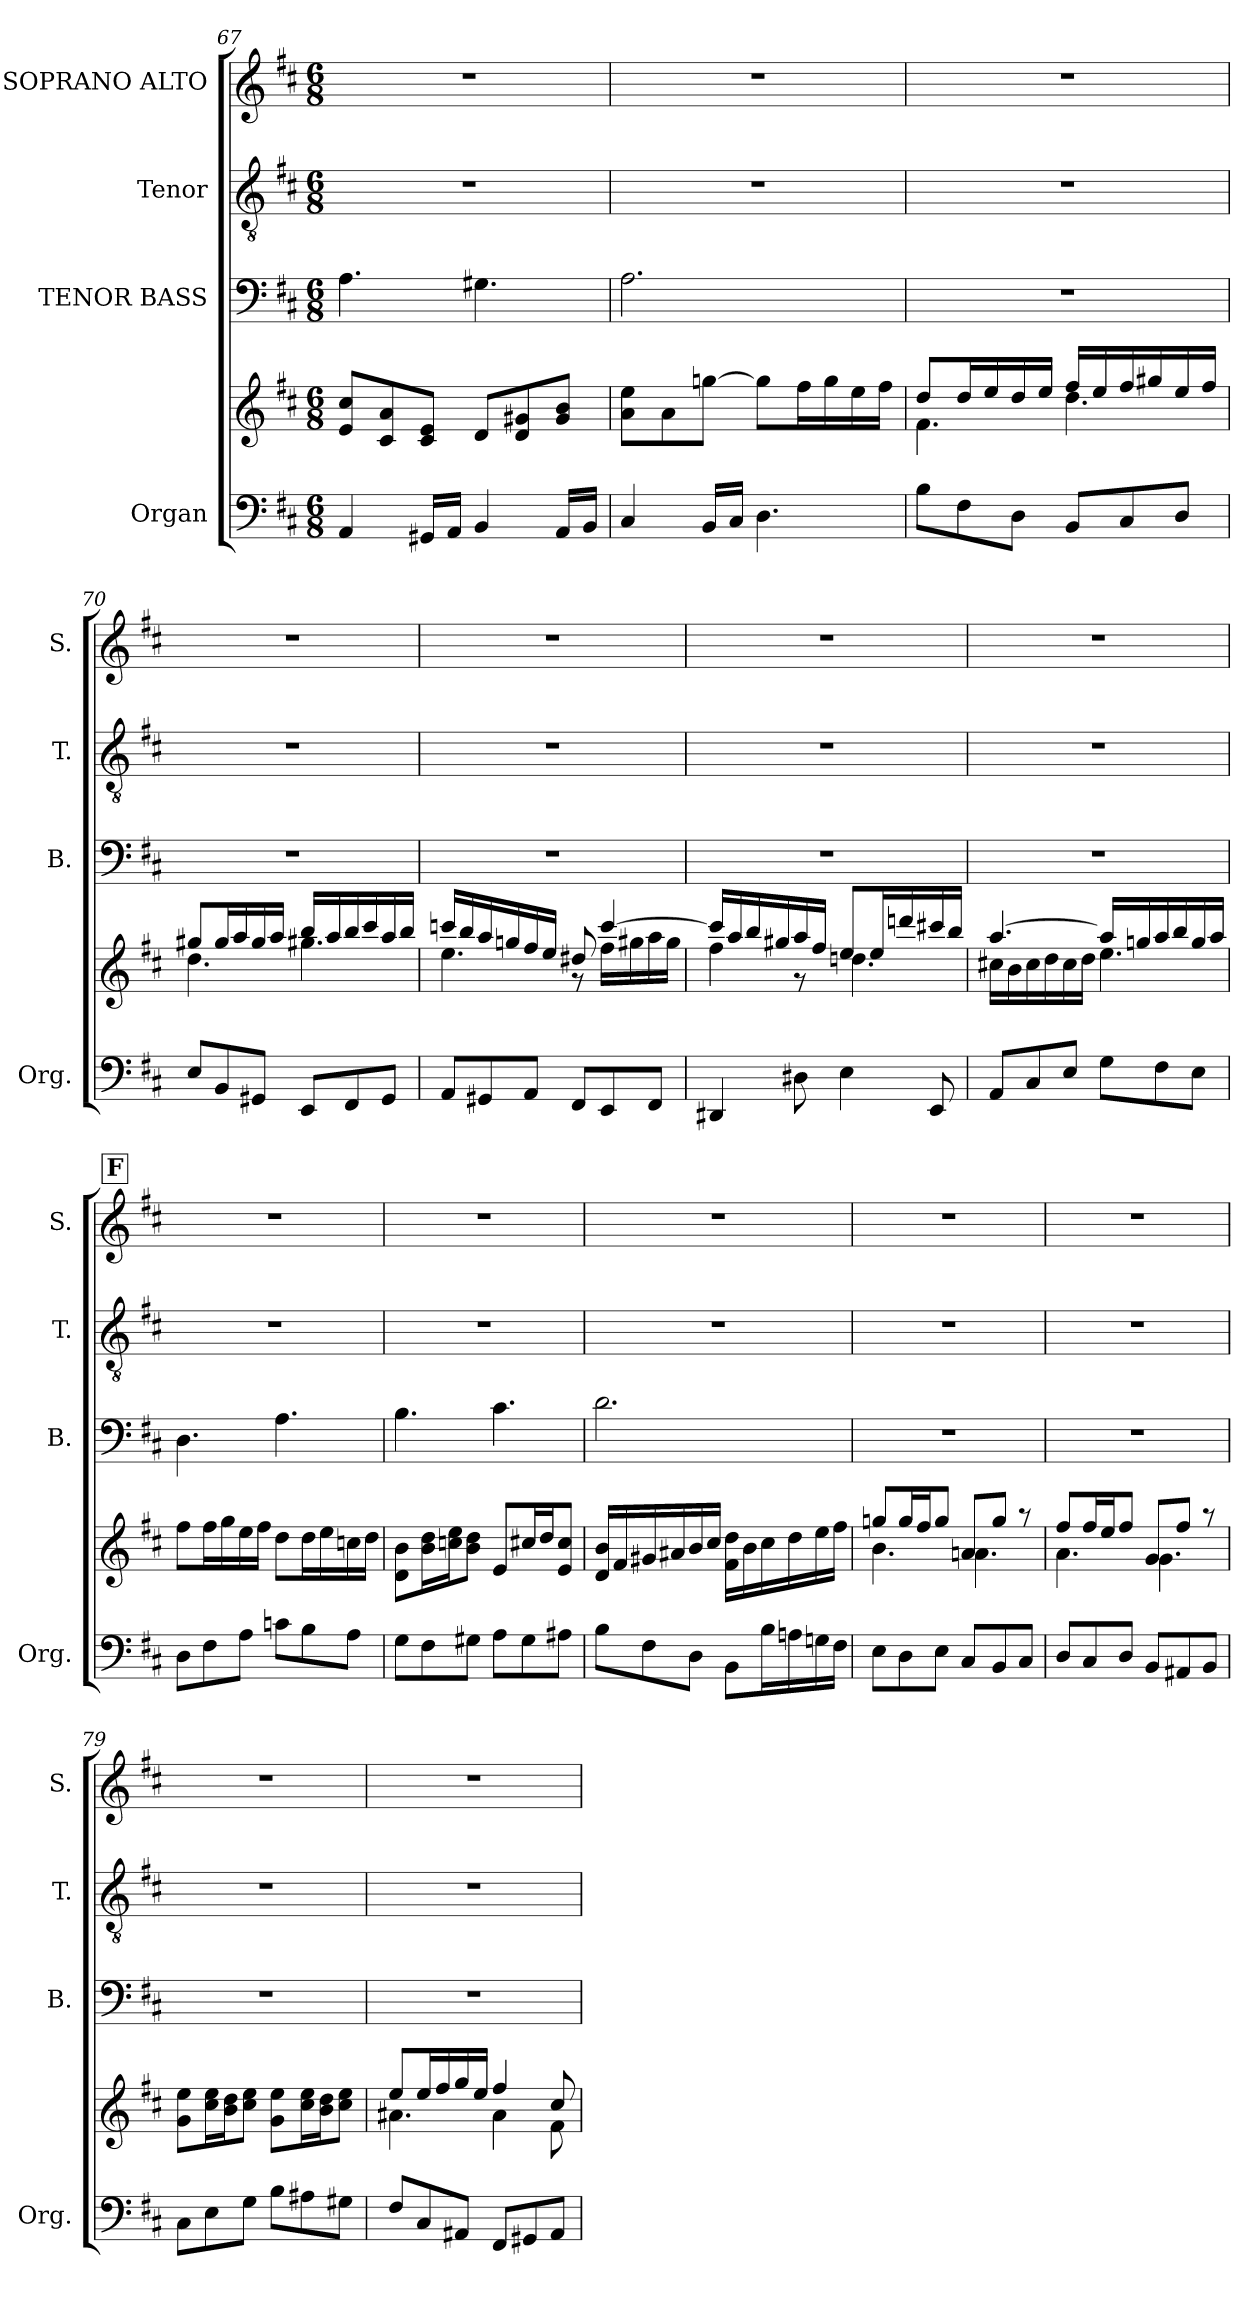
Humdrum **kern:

**kern	**kern	**kern	**kern	**kern
*part4	*part4	*part3	*part2	*part1
*staff5	*staff4	*staff3	*staff2	*staff1
*I"Organ	*	*I"TENOR BASS	*I"Tenor	*I"SOPRANO ALTO
*I'Org.	*	*I'B.	*I'T.	*I'S.
*clefF4	*clefG2	*clefF4	*clefGv2	*clefG2
*	*	*	*ITrd7c12	*
*k[f#c#]	*k[f#c#]	*k[f#c#]	*k[f#c#]	*k[f#c#]
*D:	*D:	*D:	*D:	*D:
*M6/8	*M6/8	*M6/8	*M6/8	*M6/8
=67	=67	=67	=67	=67
!	!	!	!LO:N:vis=1	!LO:N:vis=1
4AAi/	8ei/ 8cc#iL	4.Ai\	2.r	2.r
.	8c#i/ 8ai	.	.	.
16GG#Xi/LL	8c#i/ 8eiJ	.	.	.
16AAi/JJ	.	.	.	.
4BBi/	8di/L	4.G#Xi\	.	.
.	8di/ 8g#Xi	.	.	.
16AAi/LL	8g#i/ 8biJ	.	.	.
16BBi/JJ	.	.	.	.
!!LO:LB:g=z
=68	=68	=68	=68	=68
!	!	!	!LO:N:vis=1	!LO:N:vis=1
4C#i/	8ai\ 8eeiL	2.Ai\	2.r	2.r
.	8ai\	.	.	.
16BBi/LL	[8ggni\J	.	.	.
16C#i/JJ	.	.	.	.
4.Di\	8ggi\L]	.	.	.
.	16ff#i\L	.	.	.
.	16ggi\	.	.	.
.	16eei\	.	.	.
.	16ff#i\JJ	.	.	.
=69	=69	=69	=69	=69
*	*^	*	*	*
!	!	!	!LO:N:vis=1	!LO:N:vis=1	!LO:N:vis=1
8Bi\L	8ddi/L	4.f#i\	2.r	2.r	2.r
8F#i\	16ddi/L	.	.	.	.
.	16eei/	.	.	.	.
8Di\J	16ddi/	.	.	.	.
.	16eei/JJ	.	.	.	.
8BBi/L	16ff#i/LL	4.ddi\	.	.	.
.	16eei/	.	.	.	.
8C#i/	16ff#i/	.	.	.	.
.	16gg#Xi/	.	.	.	.
8Di/J	16eei/	.	.	.	.
.	16ff#i/JJ	.	.	.	.
=70	=70	=70	=70	=70	=70
!	!	!	!LO:N:vis=1	!LO:N:vis=1	!LO:N:vis=1
8Ei/L	8gg#Xi/L	4.ddi\	2.r	2.r	2.r
8BBi/	16gg#i/L	.	.	.	.
.	16aai/	.	.	.	.
8GG#Xi/J	16gg#i/	.	.	.	.
.	16aai/JJ	.	.	.	.
8EEi/L	16bbi/LL	4.gg#Xi\	.	.	.
.	16aai/	.	.	.	.
8FF#i/	16bbi/	.	.	.	.
.	16ccc#i/	.	.	.	.
8GG#i/J	16aai/	.	.	.	.
.	16bbi/JJ	.	.	.	.
=71	=71	=71	=71	=71	=71
!	!	!	!LO:N:vis=1	!LO:N:vis=1	!LO:N:vis=1
8AAi/L	16cccni/LL	4.eei\	2.r	2.r	2.r
.	16bbi/	.	.	.	.
8GG#Xi/	16aai/	.	.	.	.
.	16ggni/	.	.	.	.
8AAi/J	16ff#i/	.	.	.	.
.	16eei/JJ	.	.	.	.
8FF#i/L	8dd#Xi/	8r	.	.	.
8EEi/	[4ccci/	16ff#i\LL	.	.	.
.	.	16gg#Xi\	.	.	.
8FF#i/J	.	16aai\	.	.	.
.	.	16gg#i\JJ	.	.	.
!!LO:LB:g=z
=72	=72	=72	=72	=72	=72
!	!	!	!LO:N:vis=1	!LO:N:vis=1	!LO:N:vis=1
4DD#Xi/	16ccci/LL]	4ff#i\	2.r	2.r	2.r
.	16aai/	.	.	.	.
.	16bbi/	.	.	.	.
.	16gg#Xi/	.	.	.	.
8D#Xi\	16aai/	8r	.	.	.
.	16ff#i/JJ	.	.	.	.
4Ei\	8eei/L	4.ddni\	.	.	.
.	16eei/L	.	.	.	.
.	16dddni/	.	.	.	.
8EEi/	16ccc#Xi/	.	.	.	.
.	16bbi/JJ	.	.	.	.
=73	=73	=73	=73	=73	=73
!	!	!	!LO:N:vis=1	!LO:N:vis=1	!LO:N:vis=1
8AAi/L	[4.aai/	16cc#Xi\LL	2.r	2.r	2.r
.	.	16bi\	.	.	.
8C#i/	.	16cc#i\	.	.	.
.	.	16ddi\	.	.	.
8Ei/J	.	16cc#i\	.	.	.
.	.	16ddi\JJ	.	.	.
8Gi\L	16aai/LL]	4.eei\	.	.	.
.	16ggni/	.	.	.	.
8F#i\	16aai/	.	.	.	.
.	16bbi/	.	.	.	.
8Ei\J	16ggi/	.	.	.	.
.	16aai/JJ	.	.	.	.
*	*v	*v	*	*	*
!!LO:REH:place=s1:B:color=#000000:enc=box:fs=17.1407:t=F
=74	=74	=74	=74	=74
!	!	!	!LO:N:vis=1	!LO:N:vis=1
8Di\L	8ff#i\L	4.Di\	2.r	2.r
8F#i\	16ff#i\L	.	.	.
.	16ggi\	.	.	.
8Ai\J	16eei\	.	.	.
.	16ff#i\JJ	.	.	.
8cni\L	8ddi\L	4.Ai\	.	.
8Bi\	16ddi\L	.	.	.
.	16eei\	.	.	.
8Ai\J	16ccni\	.	.	.
.	16ddi\JJ	.	.	.
=75	=75	=75	=75	=75
!	!	!	!LO:N:vis=1	!LO:N:vis=1
8Gi\L	8di\ 8biL	4.Bi\	2.r	2.r
8F#i\	16bi\ 16ddiL	.	.	.
.	16ccni\ 16eeiJ	.	.	.
8G#Xi\J	8bi\ 8ddiJ	.	.	.
8Ai\L	8ei/L	4.c#i\	.	.
8G#i\	16cc#Xi/L	.	.	.
.	16ddi/J	.	.	.
8A#Xi\J	8ei/ 8cc#iJ	.	.	.
!!LO:PB:g=z
=76	=76	=76	=76	=76
!	!	!	!LO:N:vis=1	!LO:N:vis=1
8Bi\L	16di/ 16biLL	2.di\	2.r	2.r
.	16f#i/	.	.	.
8F#i\	16g#Xi/	.	.	.
.	16a#Xi/	.	.	.
8Di\J	16bi/	.	.	.
.	16cc#i/JJ	.	.	.
8BBi\L	16f#i\ 16ddiLL	.	.	.
.	16bi\	.	.	.
16Bi\L	16cc#i\	.	.	.
16Ani\	16ddi\	.	.	.
16Gni\	16eei\	.	.	.
16F#i\JJ	16ff#i\JJ	.	.	.
=77	=77	=77	=77	=77
*	*^	*	*	*
!	!	!	!LO:N:vis=1	!LO:N:vis=1	!LO:N:vis=1
8Ei\L	8ggni/L	4.bi\	2.r	2.r	2.r
8Di\	16ggi/L	.	.	.	.
.	16ff#i/J	.	.	.	.
8Ei\J	8ggi/J	.	.	.	.
8C#i/L	8ani/L	4.ai\	.	.	.
8BBi/	8ggi/J	.	.	.	.
8C#i/J	8r	.	.	.	.
=78	=78	=78	=78	=78	=78
!	!	!	!LO:N:vis=1	!LO:N:vis=1	!LO:N:vis=1
8Di/L	8ff#i/L	4.ai\	2.r	2.r	2.r
8C#i/	16ff#i/L	.	.	.	.
.	16eei/J	.	.	.	.
8Di/J	8ff#i/J	.	.	.	.
8BBi/L	8gi/L	4.gi\	.	.	.
8AA#Xi/	8ff#i/J	.	.	.	.
8BBi/J	8r	.	.	.	.
*	*v	*v	*	*	*
=79	=79	=79	=79	=79
!	!	!LO:N:vis=1	!LO:N:vis=1	!LO:N:vis=1
8C#i\L	8gi\ 8eeiL	2.r	2.r	2.r
8Ei\	16cc#i\ 16eeiL	.	.	.
.	16bi\ 16ddiJ	.	.	.
8Gi\J	8cc#i\ 8eeiJ	.	.	.
8Bi\L	8gi\ 8eeiL	.	.	.
8A#Xi\	16cc#i\ 16eeiL	.	.	.
.	16bi\ 16ddiJ	.	.	.
8G#Xi\J	8cc#i\ 8eeiJ	.	.	.
=80	=80	=80	=80	=80
*	*^	*	*	*
!	!	!	!LO:N:vis=1	!LO:N:vis=1	!LO:N:vis=1
8F#i/L	8eei/L	4.a#Xi\	2.r	2.r	2.r
8C#i/	16eei/L	.	.	.	.
.	16ff#i/	.	.	.	.
8AA#Xi/J	16ggi/	.	.	.	.
.	16eei/JJ	.	.	.	.
8FF#i/L	4ff#i/	4a#i\	.	.	.
8GG#Xi/	.	.	.	.	.
8AA#i/J	8cc#i/	8f#i\	.	.	.
*	*v	*v	*	*	*
=	=	=	=	=
*-	*-	*-	*-	*-
